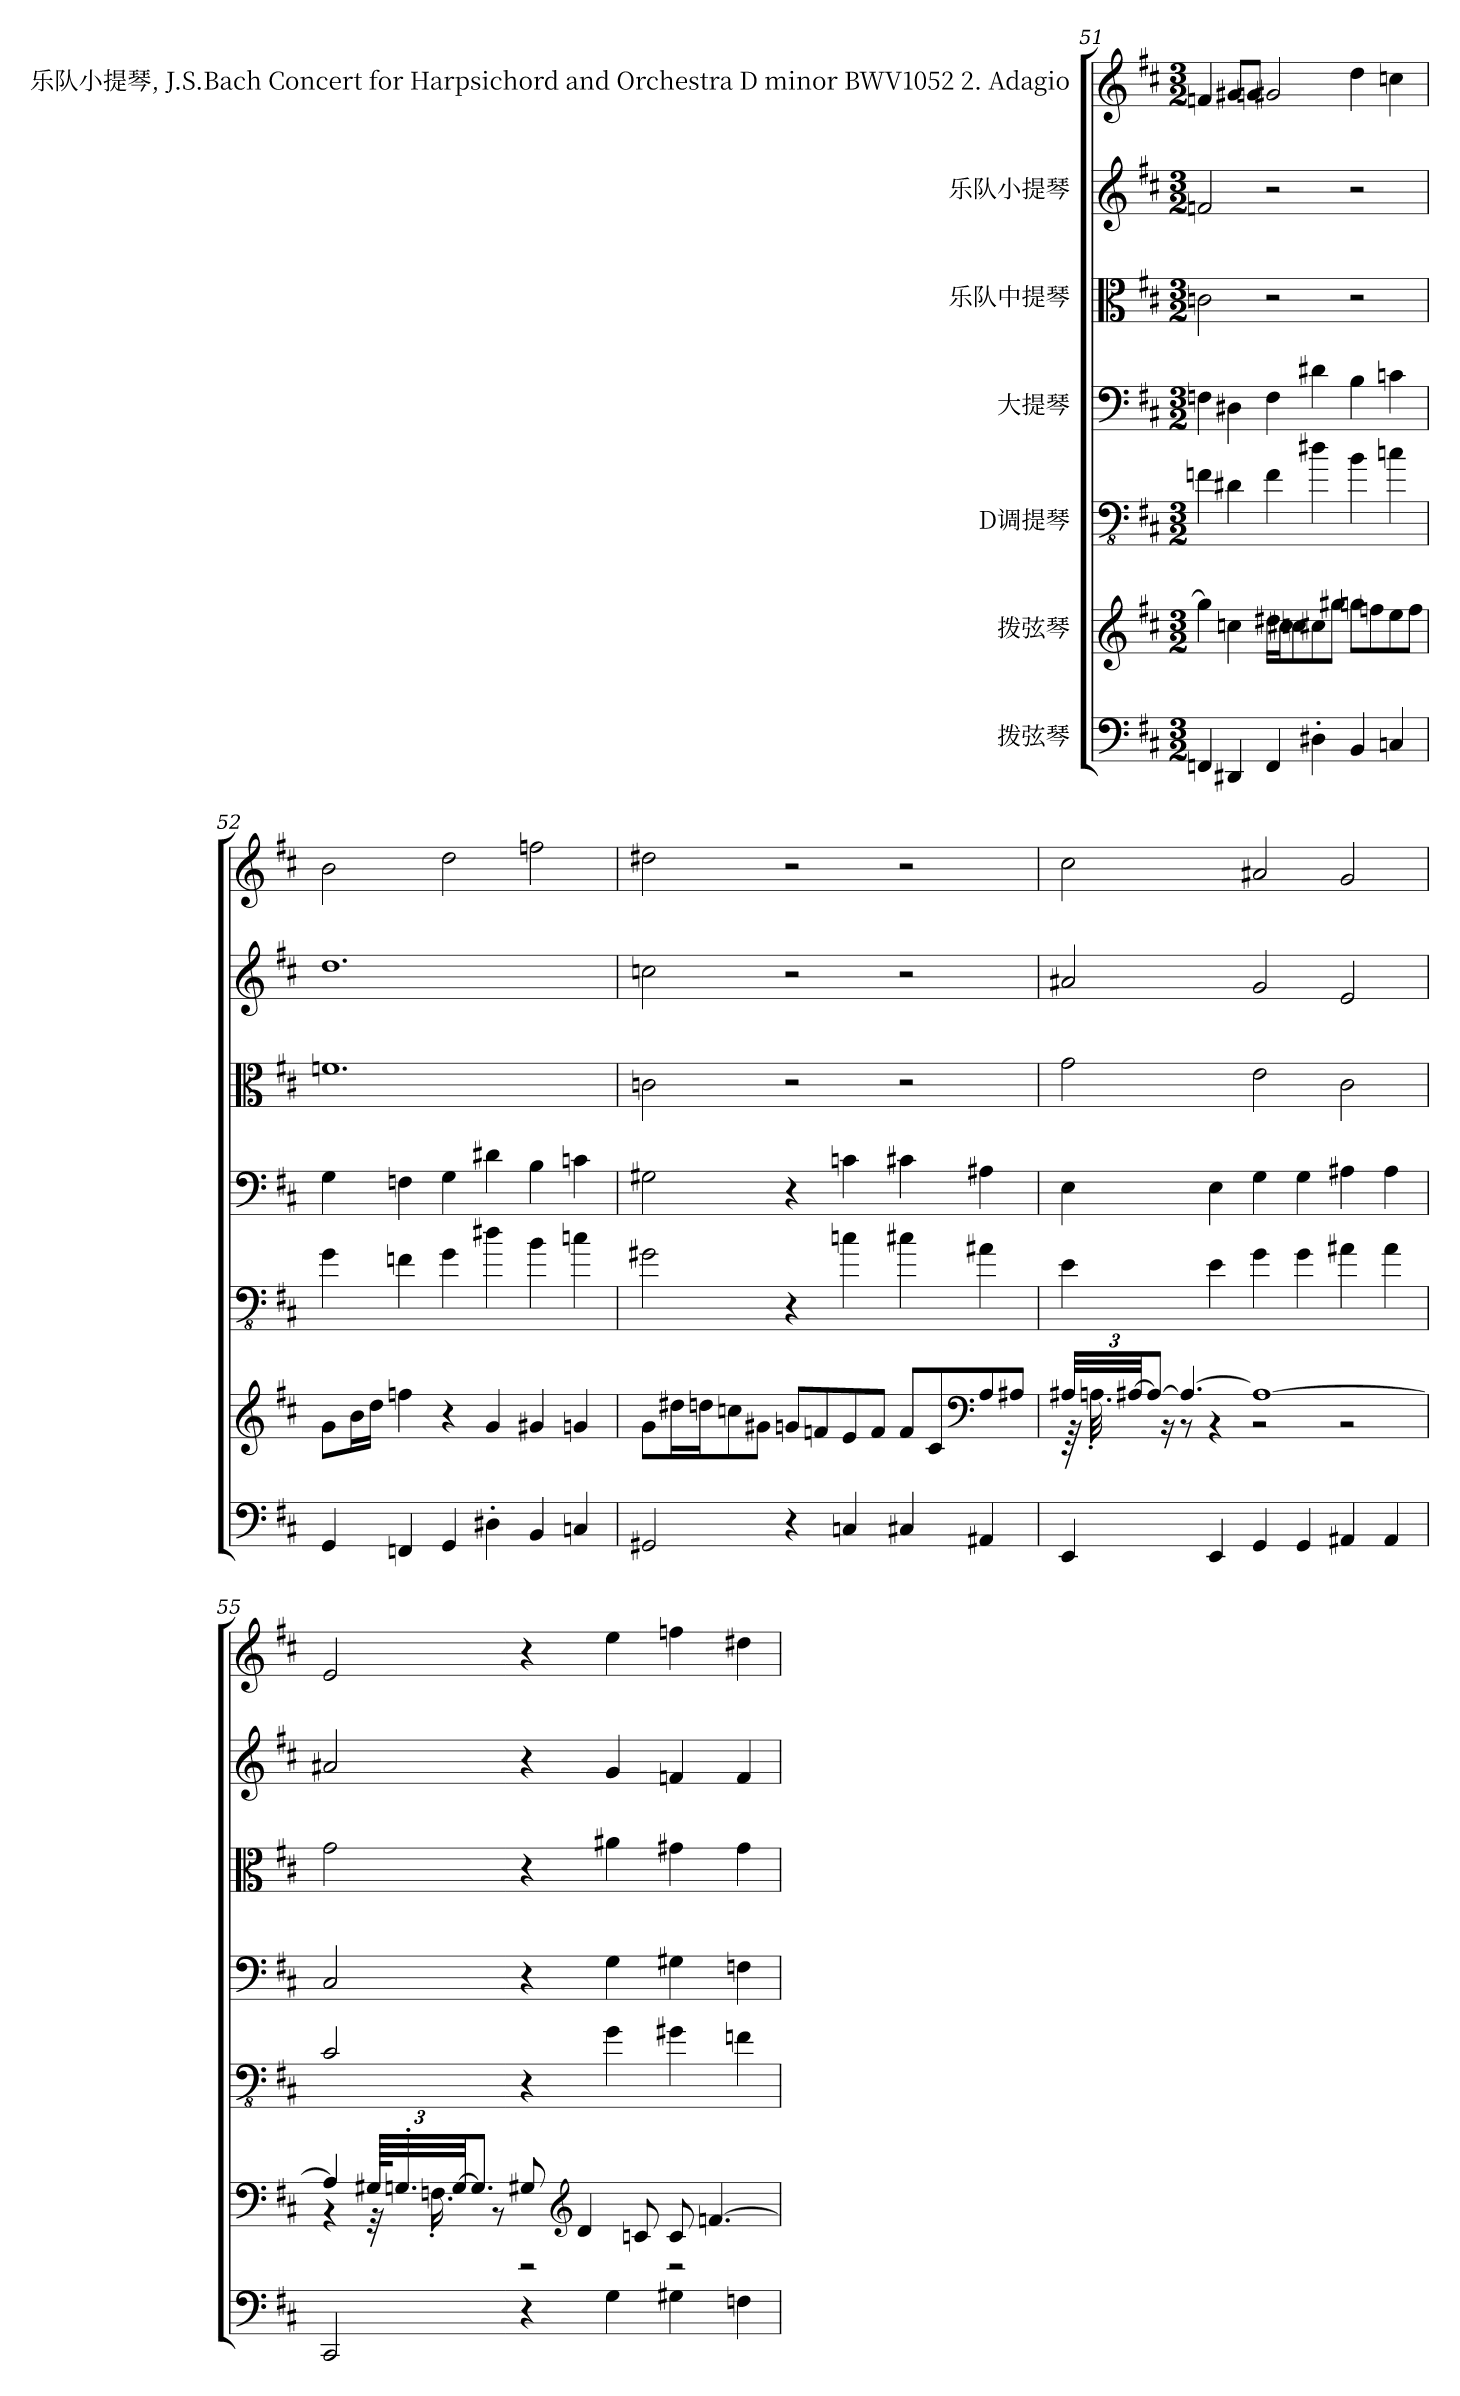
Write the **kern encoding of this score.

**kern	**kern	**kern	**kern	**kern	**kern	**kern
*part7	*part6	*part5	*part4	*part3	*part2	*part1
*staff7	*staff6	*staff5	*staff4	*staff3	*staff2	*staff1
*I"拨弦琴	*I"拨弦琴	*I"D调提琴	*I"大提琴	*I"乐队中提琴	*I"乐队小提琴	*I"乐队小提琴, J.S.Bach Concert for Harpsichord and Orchestra D minor BWV1052 2. Adagio
*clefF4	*clefG2	*clefFv4	*clefF4	*clefC3	*clefG2	*clefG2
*	*	*ITrd7c12	*	*	*	*
*k[f#c#]	*k[f#c#]	*k[f#c#]	*k[f#c#]	*k[f#c#]	*k[f#c#]	*k[f#c#]
*M3/2	*M3/2	*M3/2	*M3/2	*M3/2	*M3/2	*M3/2
=51	=51	=51	=51	=51	=51	=51
4FFn/	4gg#\]	4FFn\	4Fn\	2cn\	2fn/	4fn/
4DD#X/	4ccn\	4DD#X\	4D#X\	.	.	8g#X/L
.	.	.	.	.	.	8gn/J
4FF/	16dd#X\LL	4FF\	4F\	2r	2r	2g#X/
.	16cc#X\J	.	.	.	.	.
.	8ccn\	.	.	.	.	.
4D#X'\	8cc#X\	4D#X\	4d#X\	.	.	.
.	8gg#X\J	.	.	.	.	.
4BB/	8ggn\L	4BB\	4B\	2r	2r	4dd\
.	8ffn\	.	.	.	.	.
4Cn/	8ee\	4Cn\	4cn\	.	.	4ccn\
.	8ff\J	.	.	.	.	.
!!LO:PB:g=z
=52	=52	=52	=52	=52	=52	=52
4GG/	8g\L	4GG\	4G\	1.fn	1.dd	2b\
.	16b\L	.	.	.	.	.
.	16dd\JJ	.	.	.	.	.
4FFn/	4ffn\	4FFn\	4Fn\	.	.	.
4GG/	4r	4GG\	4G\	.	.	2dd\
4D#X'\	4g/	4D#X\	4d#X\	.	.	.
4BB/	4g#X/	4BB\	4B\	.	.	2ffn\
4Cn/	4gn/	4Cn\	4cn\	.	.	.
=53	=53	=53	=53	=53	=53	=53
2GG#X/	8g\L	2GG#X\	2G#X\	2cn\	2ccn\	2dd#X\
.	16dd#X\L	.	.	.	.	.
.	16ddn\J	.	.	.	.	.
.	8ccn\	.	.	.	.	.
.	8g#X\J	.	.	.	.	.
4r	8gn/L	4r	4r	2r	2r	2r
.	8fn/	.	.	.	.	.
4Cn/	8e/	4Cn\	4cn\	.	.	.
.	8f/J	.	.	.	.	.
4C#X/	8f/L	4C#X\	4c#X\	2r	2r	2r
.	8c#/	.	.	.	.	.
*	*clefF4	*	*	*	*	*
4AA#X/	8A/	4AA#X\	4A#X\	.	.	.
.	8A#X/J	.	.	.	.	.
!!LO:PB:g=z
=54	=54	=54	=54	=54	=54	=54
*	*Xbrackettup	*	*	*	*	*
*	*^	*	*	*	*	*
4EE/	48A#X/LLL	64r	4EE\	4E\	2g\	2a#X/	2cc#\
.	.	32.An'\	.	.	.	.	.
.	[48A#X/JJ	.	.	.	.	.	.
.	12A#/J_	.	.	.	.	.	.
.	.	16r	.	.	.	.	.
.	4.A#/_	8r	.	.	.	.	.
4EE/	.	4r	4EE\	4E\	.	.	.
4GG/	1A#_	2r	4GG\	4G\	2e\	2g/	2a#X/
4GG/	.	.	4GG\	4G\	.	.	.
4AA#X/	.	2r	4AA#X\	4A#X\	2c#\	2e/	2g/
4AA#/	.	.	4AA#\	4A#\	.	.	.
=55	=55	=55	=55	=55	=55	=55	=55
2CC#/	4A#/]	4r	2CC#/	2C#/	2g\	2a#X/	2e/
.	96G#X/KLLL	32r	.	.	.	.	.
.	48.Gn'/	.	.	.	.	.	.
.	.	16.Fn'\	.	.	.	.	.
.	[48G/JJ	.	.	.	.	.	.
.	8.G/J]	.	.	.	.	.	.
.	.	8r	.	.	.	.	.
4r	8G#X/	2r	4r	4r	4r	4r	4r
*	*clefG2	*	*	*	*	*	*
.	4d/	.	.	.	.	.	.
4G\	.	.	4GG\	4G\	4a#X\	4g/	4ee\
.	8cn/	.	.	.	.	.	.
4G#X\	8c/	2r	4GG#X\	4G#X\	4g#X\	4fn/	4ffn\
.	[4.fn/	.	.	.	.	.	.
4Fn\	.	.	4FFn\	4Fn\	4g#\	4f/	4dd#X\
*	*v	*v	*	*	*	*	*
=	=	=	=	=	=	=
*-	*-	*-	*-	*-	*-	*-
